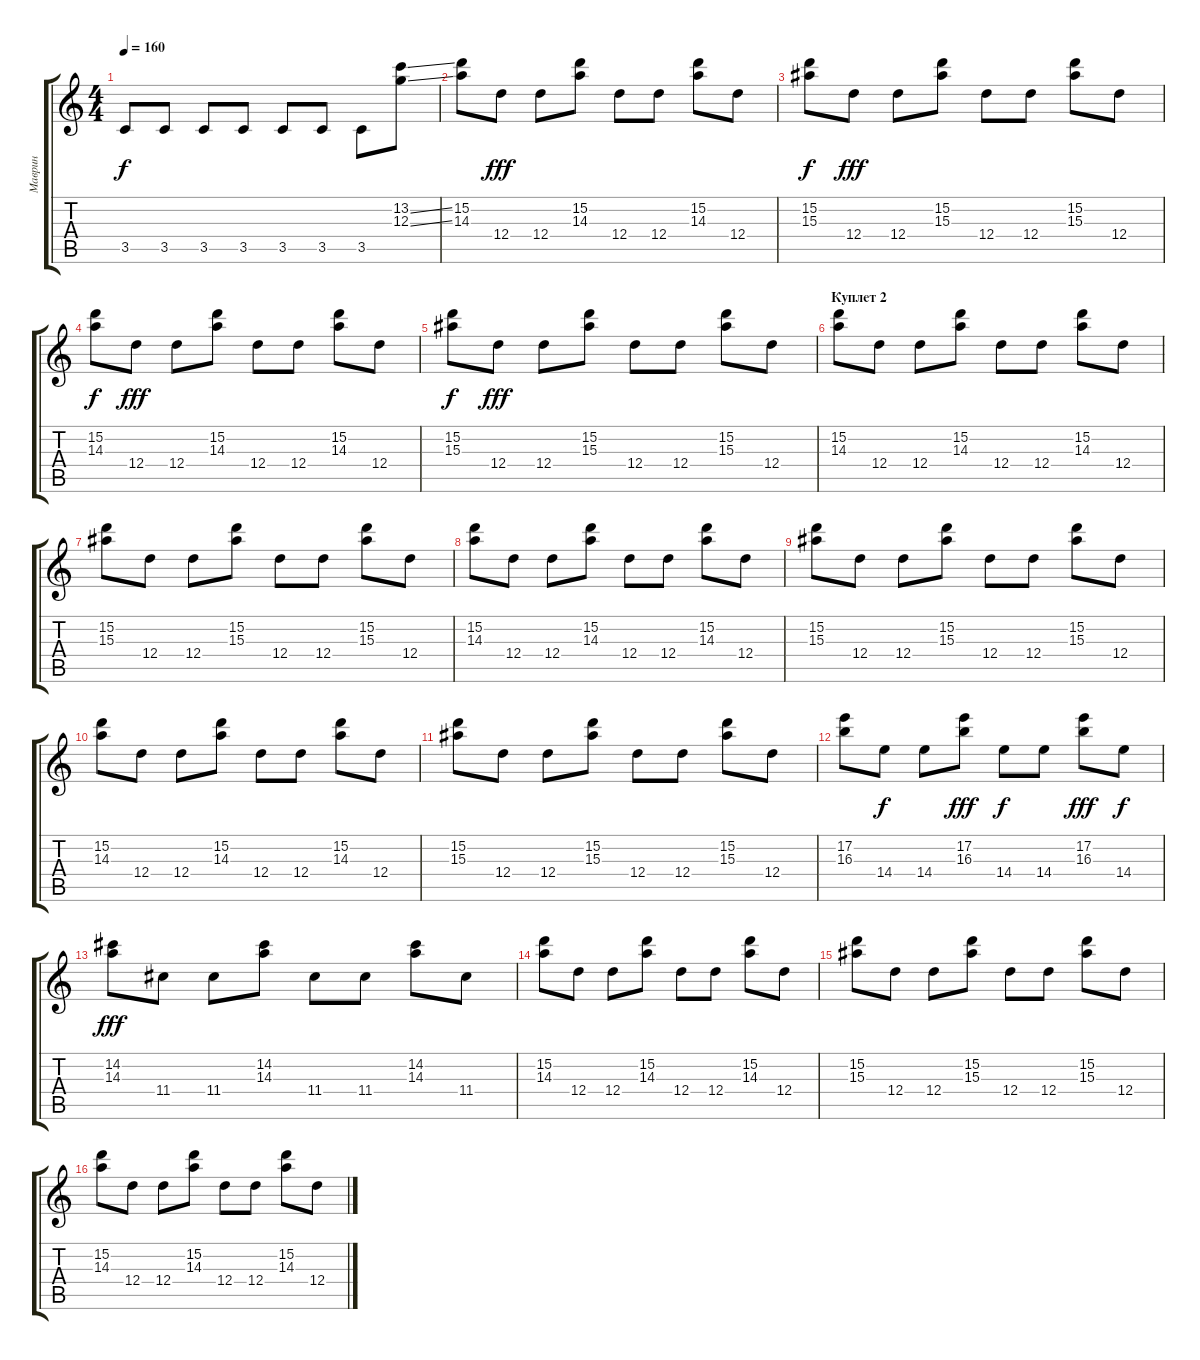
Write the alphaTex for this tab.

\track ("Маврин" "Маврин") {instrument overdrivenguitar}
\staff {score tabs}
\tuning (E4 B3 G3 D3 A2 E2) {hide}
\ts (4 4)
\tempo 160
\clef g2
\ks c
3.5.8{dy f} 3.5.8 3.5.8 3.5.8 3.5.8 3.5.8 3.5.8 (13.2{ss} 12.3{ss}).8 |
(15.2 14.3).8 12.4.8{dy fff} 12.4.8 (15.2 14.3).8 12.4.8 12.4.8 (15.2 14.3).8 12.4.8 |
(15.2 15.3).8{dy f} 12.4.8{dy fff} 12.4.8 (15.2 15.3).8 12.4.8 12.4.8 (15.2 15.3).8 12.4.8 |
(15.2 14.3).8{dy f} 12.4.8{dy fff} 12.4.8 (15.2 14.3).8 12.4.8 12.4.8 (15.2 14.3).8 12.4.8 |
(15.2 15.3).8{dy f} 12.4.8{dy fff} 12.4.8 (15.2 15.3).8 12.4.8 12.4.8 (15.2 15.3).8 12.4.8 |
\section ("" "Куплет 2")
(15.2 14.3).8 12.4.8 12.4.8 (15.2 14.3).8 12.4.8 12.4.8 (15.2 14.3).8 12.4.8 |
(15.2 15.3).8 12.4.8 12.4.8 (15.2 15.3).8 12.4.8 12.4.8 (15.2 15.3).8 12.4.8 |
(15.2 14.3).8 12.4.8 12.4.8 (15.2 14.3).8 12.4.8 12.4.8 (15.2 14.3).8 12.4.8 |
(15.2 15.3).8 12.4.8 12.4.8 (15.2 15.3).8 12.4.8 12.4.8 (15.2 15.3).8 12.4.8 |
(15.2 14.3).8 12.4.8 12.4.8 (15.2 14.3).8 12.4.8 12.4.8 (15.2 14.3).8 12.4.8 |
(15.2 15.3).8 12.4.8 12.4.8 (15.2 15.3).8 12.4.8 12.4.8 (15.2 15.3).8 12.4.8 |
(17.2 16.3).8 14.4.8{dy f} 14.4.8 (17.2 16.3).8{dy fff} 14.4.8{dy f} 14.4.8 (17.2 16.3).8{dy fff} 14.4.8{dy f} |
(14.2 14.3).8{dy fff} 11.4.8 11.4.8 (14.2 14.3).8 11.4.8 11.4.8 (14.2 14.3).8 11.4.8 |
(15.2 14.3).8 12.4.8 12.4.8 (15.2 14.3).8 12.4.8 12.4.8 (15.2 14.3).8 12.4.8 |
(15.2 15.3).8 12.4.8 12.4.8 (15.2 15.3).8 12.4.8 12.4.8 (15.2 15.3).8 12.4.8 |
(15.2 14.3).8 12.4.8 12.4.8 (15.2 14.3).8 12.4.8 12.4.8 (15.2 14.3).8 12.4.8
